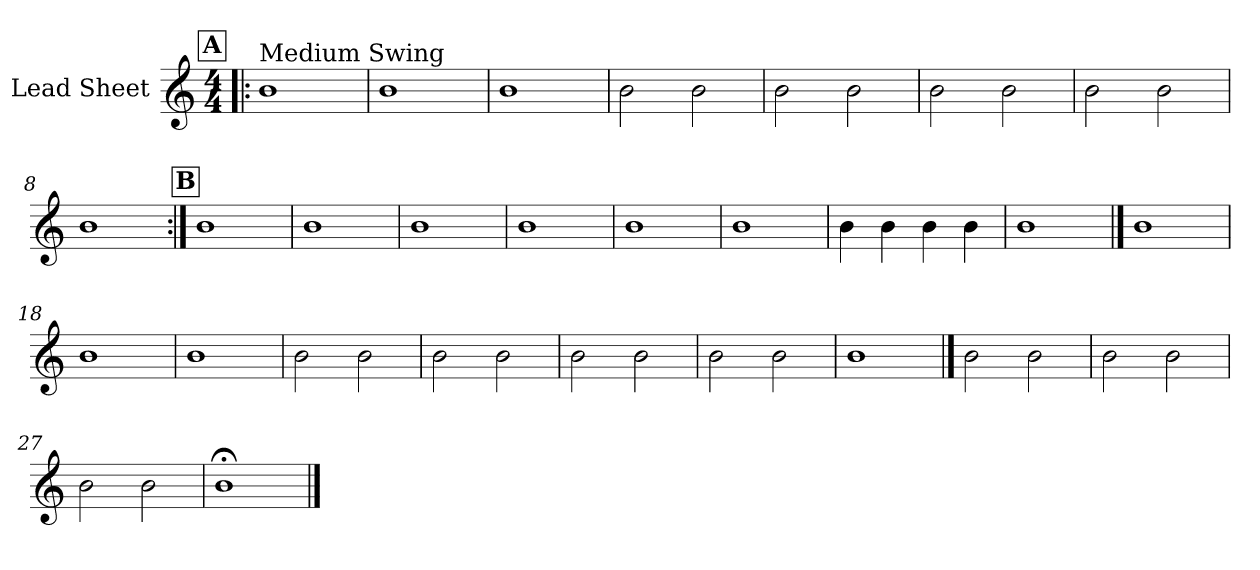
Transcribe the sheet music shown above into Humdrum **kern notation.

**kern
*part1
*staff1
*I"Lead Sheet
*clefG2
*k[]
*M4/4
*MM120
!!LO:REH:place=s1:a:fs=14:t=A
=1!|:
!LO:TX:a:t=Medium Swing
1b
=2
1b
=3
1b
=4
2b\
2b\
!!LO:LB:g=z
=5
2b\
2b\
=6
2b\
2b\
=7
2b\
2b\
=8
1b
!!LO:LB:g=z
!!LO:REH:place=s1:a:fs=14:t=B
=9:|!
1b
=10
1b
=11
1b
=12
1b
!!LO:LB:g=z
=13
1b
=14
1b
=15
4b\
4b\
4b\
4b\
=16
1b
!!LO:LB:g=z
==17
1b
=18
1b
=19
1b
=20
2b\
2b\
!!LO:LB:g=z
=21
2b\
2b\
=22
2b\
2b\
=23
2b\
2b\
=24
1b
!!LO:LB:g=z
==25
2b\
2b\
=26
2b\
2b\
=27
2b\
2b\
=28
1b;<
==
*-
